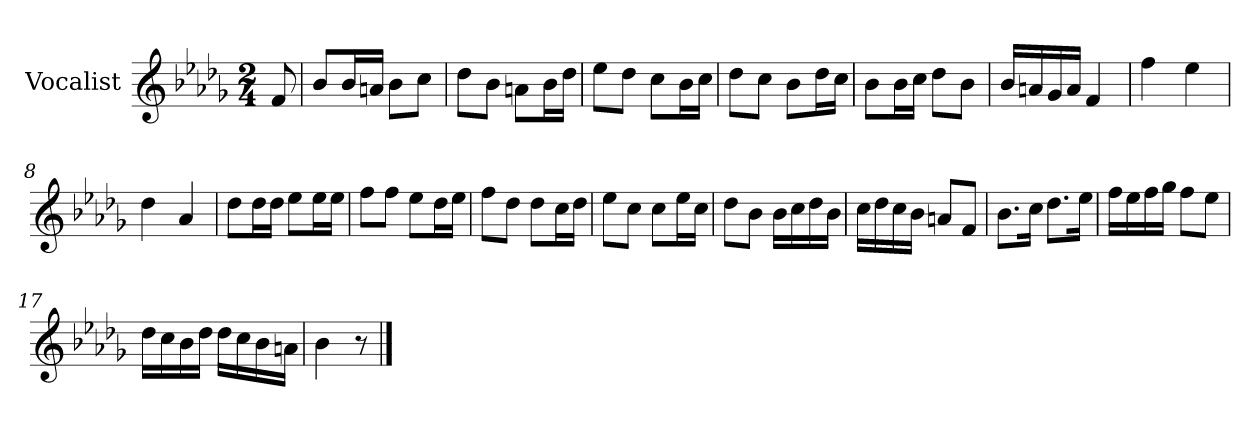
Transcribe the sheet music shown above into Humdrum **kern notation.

**kern
*part1
*staff1
*I"Vocalist
*k[b-e-a-d-g-]
*b-:
*M2/4
=
8f
=1
8b-L
16b-L
16anJJ
8b-L
8ccJ
=2
8dd-L
8b-J
8anL
16b-L
16dd-JJ
=3
8ee-L
8dd-J
8ccL
16b-L
16ccJJ
=4
8dd-L
8ccJ
8b-L
16dd-L
16ccJJ
=5
8b-L
16b-L
16ccJJ
8dd-L
8b-J
=6
16b-LL
16an
16g-
16aJJ
4f
=7
4ff
4ee-
=8
4dd-
4a-
=9
8dd-L
16dd-L
16dd-JJ
8ee-L
16ee-L
16ee-JJ
=10
8ffL
8ffJ
8ee-L
16dd-L
16ee-JJ
=11
8ffL
8dd-J
8dd-L
16ccL
16dd-JJ
=12
8ee-L
8ccJ
8ccL
16ee-L
16ccJJ
=13
8dd-L
8b-J
16b-LL
16cc
16dd-
16b-JJ
=14
16ccLL
16dd-
16cc
16b-JJ
8anL
8fJ
=15
8.b-L
16ccJk
8.dd-L
16ee-Jk
=16
16ffLL
16ee-
16ff
16gg-JJ
8ffL
8ee-J
=17
16dd-LL
16cc
16b-
16dd-JJ
16dd-LL
16cc
16b-
16anJJ
=18
4b-
8r
==
*-
